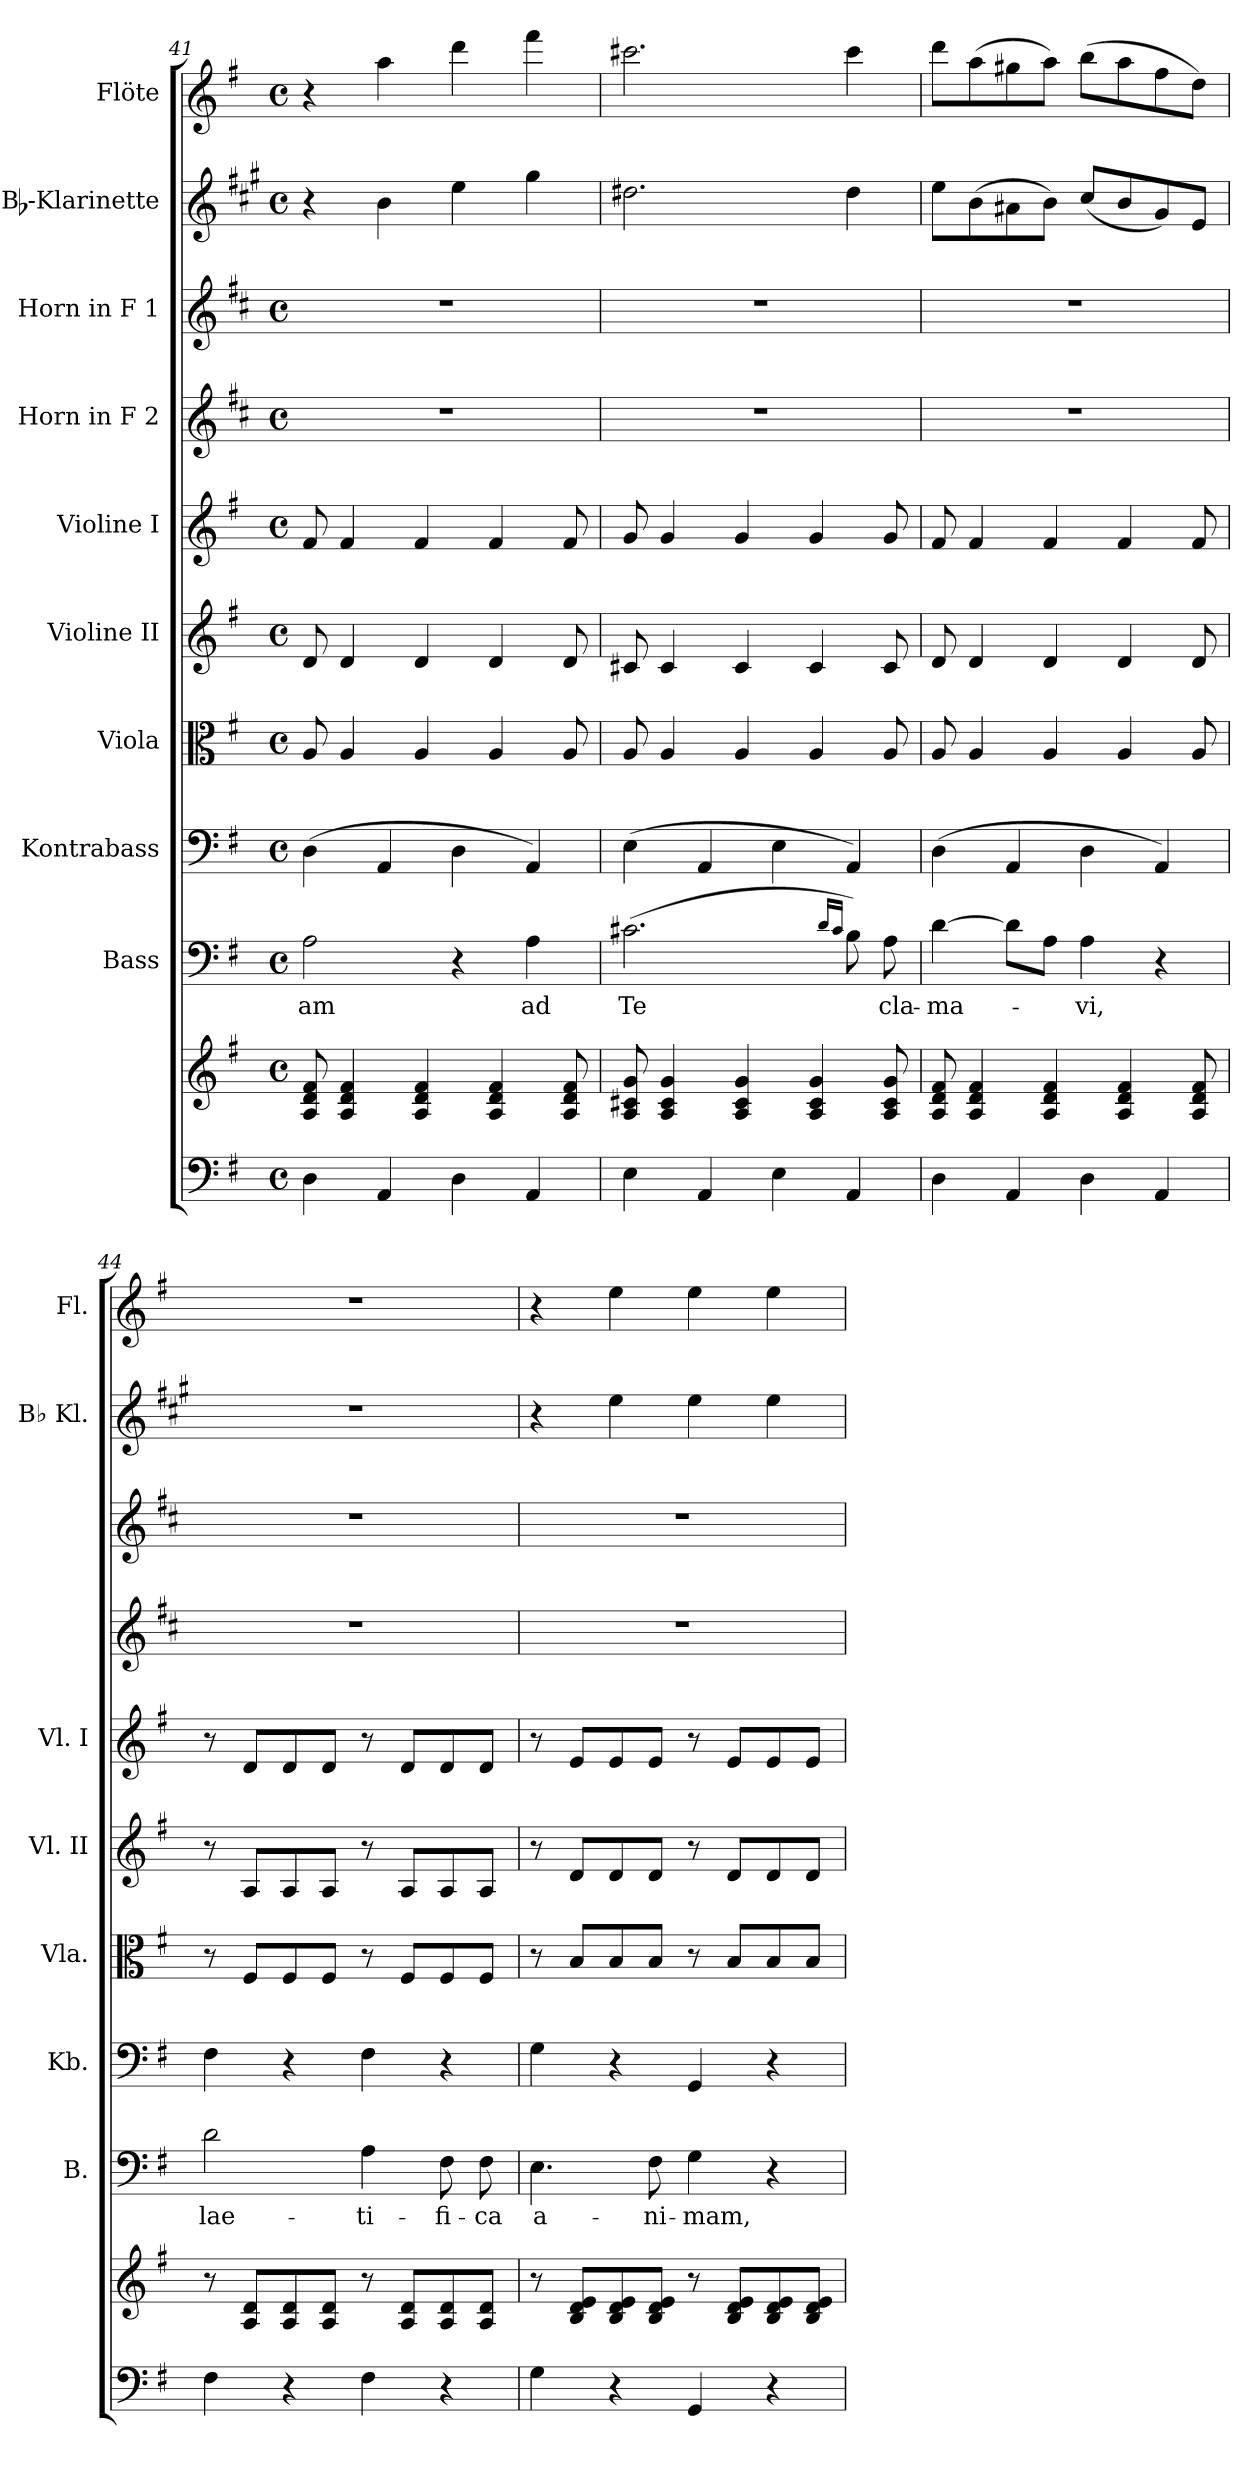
**kern	**kern	**kern	**text	**kern	**kern	**kern	**kern	**kern	**kern	**kern	**kern
*part10	*part10	*part9	*part9	*part8	*part7	*part6	*part5	*part4	*part3	*part2	*part1
*staff11	*staff10	*staff9	*staff9	*staff8	*staff7	*staff6	*staff5	*staff4	*staff3	*staff2	*staff1
*	*	*I"Bass	*	*I"Kontrabass	*I"Viola	*I"Violine II	*I"Violine I	*I"Horn in F 2	*I"Horn in F 1	*I"Bb-Klarinette	*I"Flöte
*	*	*I'B.	*	*I'Kb.	*I'Vla.	*I'Vl. II	*I'Vl. I	*	*	*I'Bb Kl.	*I'Fl.
*clefF4	*clefG2	*clefF4	*	*clefF4	*clefC3	*clefG2	*clefG2	*clefG2	*clefG2	*clefG2	*clefG2
*	*	*	*	*ITrd7c12	*	*	*	*ITrd4c7	*ITrd4c7	*ITrd1c2	*
*k[f#]	*k[f#]	*k[f#]	*	*k[f#]	*k[f#]	*k[f#]	*k[f#]	*k[f#]	*k[f#]	*k[f#]	*k[f#]
*G:	*G:	*G:	*	*G:	*G:	*G:	*G:	*G:	*G:	*G:	*G:
*M4/4	*M4/4	*M4/4	*	*M4/4	*M4/4	*M4/4	*M4/4	*M4/4	*M4/4	*M4/4	*M4/4
*met(c)	*met(c)	*met(c)	*	*met(c)	*met(c)	*met(c)	*met(c)	*met(c)	*met(c)	*met(c)	*met(c)
=41	=41	=41	=41	=41	=41	=41	=41	=41	=41	=41	=41
!	!	!	!LO:LY:b	!	!	!	!	!	!	!	!
4D\	8A/ 8d/ 8f#/	2A\	-am	(>4DD\	8A/	8d/	8f#/	1r	1r	4r	4r
.	4A/ 4d/ 4f#/	.	.	.	4A/	4d/	4f#/	.	.	.	.
4AA/	.	.	.	4AAA/	.	.	.	.	.	4a\	4aa\
.	4A/ 4d/ 4f#/	.	.	.	4A/	4d/	4f#/	.	.	.	.
4D\	.	4r	.	4DD\	.	.	.	.	.	4dd\	4ddd\
.	4A/ 4d/ 4f#/	.	.	.	4A/	4d/	4f#/	.	.	.	.
!	!	!	!LO:LY:b	!	!	!	!	!	!	!	!
4AA/	.	4A\	ad	4AAA/)	.	.	.	.	.	4ff#\	4fff#\
.	8A/ 8d/ 8f#/	.	.	.	8A/	8d/	8f#/	.	.	.	.
=42	=42	=42	=42	=42	=42	=42	=42	=42	=42	=42	=42
!	!	!	!LO:LY:b	!	!	!	!	!	!	!	!
4E\	8A/ 8c#X/ 8g/	(>2.c#X\	Te	(>4EE\	8A/	8c#X/	8g/	1r	1r	2.cc#X\	2.ccc#X\
.	4A/ 4c#/ 4g/	.	.	.	4A/	4c#/	4g/	.	.	.	.
4AA/	.	.	.	4AAA/	.	.	.	.	.	.	.
.	4A/ 4c#/ 4g/	.	.	.	4A/	4c#/	4g/	.	.	.	.
4E\	.	.	.	4EE\	.	.	.	.	.	.	.
.	4A/ 4c#/ 4g/	.	.	.	4A/	4c#/	4g/	.	.	.	.
.	.	16qd/LL	.	.	.	.	.	.	.	.	.
.	.	16qc#/JJ	.	.	.	.	.	.	.	.	.
4AA/	.	8B\)	.	4AAA/)	.	.	.	.	.	4cc#\	4ccc#\
!	!	!	!LO:LY:b	!	!	!	!	!	!	!	!
.	8A/ 8c#/ 8g/	8A\	cla-	.	8A/	8c#/	8g/	.	.	.	.
=43	=43	=43	=43	=43	=43	=43	=43	=43	=43	=43	=43
!	!	!	!LO:LY:b	!	!	!	!	!	!	!	!
4D\	8A/ 8d/ 8f#/	[4d\	-ma-	(>4DD\	8A/	8d/	8f#/	1r	1r	8dd\L	8ddd\L
.	4A/ 4d/ 4f#/	.	.	.	4A/	4d/	4f#/	.	.	(>8a\	(>8aa\
4AA/	.	8d\L]	.	4AAA/	.	.	.	.	.	8g#X\	8gg#X\
.	4A/ 4d/ 4f#/	8A\J	.	.	4A/	4d/	4f#/	.	.	8a\J)	8aa\J)
!	!	!	!LO:LY:b	!	!	!	!	!	!	!	!
4D\	.	4A\	-vi,	4DD\	.	.	.	.	.	(<8b/L	(>8bb\L
.	4A/ 4d/ 4f#/	.	.	.	4A/	4d/	4f#/	.	.	8a/	8aa\
4AA/	.	4r	.	4AAA/)	.	.	.	.	.	8f#/)	8ff#\
.	8A/ 8d/ 8f#/	.	.	.	8A/	8d/	8f#/	.	.	8d/J	8dd\J)
!!LO:PB:g=z
=44	=44	=44	=44	=44	=44	=44	=44	=44	=44	=44	=44
!	!	!	!LO:LY:b	!	!	!	!	!	!	!	!
4F#\	8r	2d\	lae-	4FF#\	8r	8r	8r	1r	1r	1r	1r
.	8A/ 8d/L	.	.	.	8F#/L	8A/L	8d/L	.	.	.	.
4r	8A/ 8d/	.	.	4r	8F#/	8A/	8d/	.	.	.	.
.	8A/ 8d/J	.	.	.	8F#/J	8A/J	8d/J	.	.	.	.
!	!	!	!LO:LY:b	!	!	!	!	!	!	!	!
4F#\	8r	4A\	-ti-	4FF#\	8r	8r	8r	.	.	.	.
.	8A/ 8d/L	.	.	.	8F#/L	8A/L	8d/L	.	.	.	.
!	!	!	!LO:LY:b	!	!	!	!	!	!	!	!
4r	8A/ 8d/	8F#\	-fi-	4r	8F#/	8A/	8d/	.	.	.	.
!	!	!	!LO:LY:b	!	!	!	!	!	!	!	!
.	8A/ 8d/J	8F#\	-ca	.	8F#/J	8A/J	8d/J	.	.	.	.
=45	=45	=45	=45	=45	=45	=45	=45	=45	=45	=45	=45
!	!	!	!LO:LY:b	!	!	!	!	!	!	!	!
4G\	8r	4.E\	a-	4GG\	8r	8r	8r	1r	1r	4r	4r
.	8B/ 8d/ 8e/L	.	.	.	8B/L	8d/L	8e/L	.	.	.	.
4r	8B/ 8d/ 8e/	.	.	4r	8B/	8d/	8e/	.	.	4dd\	4ee\
!	!	!	!LO:LY:b	!	!	!	!	!	!	!	!
.	8B/ 8d/ 8e/J	8F#\	-ni-	.	8B/J	8d/J	8e/J	.	.	.	.
!	!	!	!LO:LY:b	!	!	!	!	!	!	!	!
4GG/	8r	4G\	-mam,	4GGG/	8r	8r	8r	.	.	4dd\	4ee\
.	8B/ 8d/ 8e/L	.	.	.	8B/L	8d/L	8e/L	.	.	.	.
4r	8B/ 8d/ 8e/	4r	.	4r	8B/	8d/	8e/	.	.	4dd\	4ee\
.	8B/ 8d/ 8e/J	.	.	.	8B/J	8d/J	8e/J	.	.	.	.
=	=	=	=	=	=	=	=	=	=	=	=
*-	*-	*-	*-	*-	*-	*-	*-	*-	*-	*-	*-
